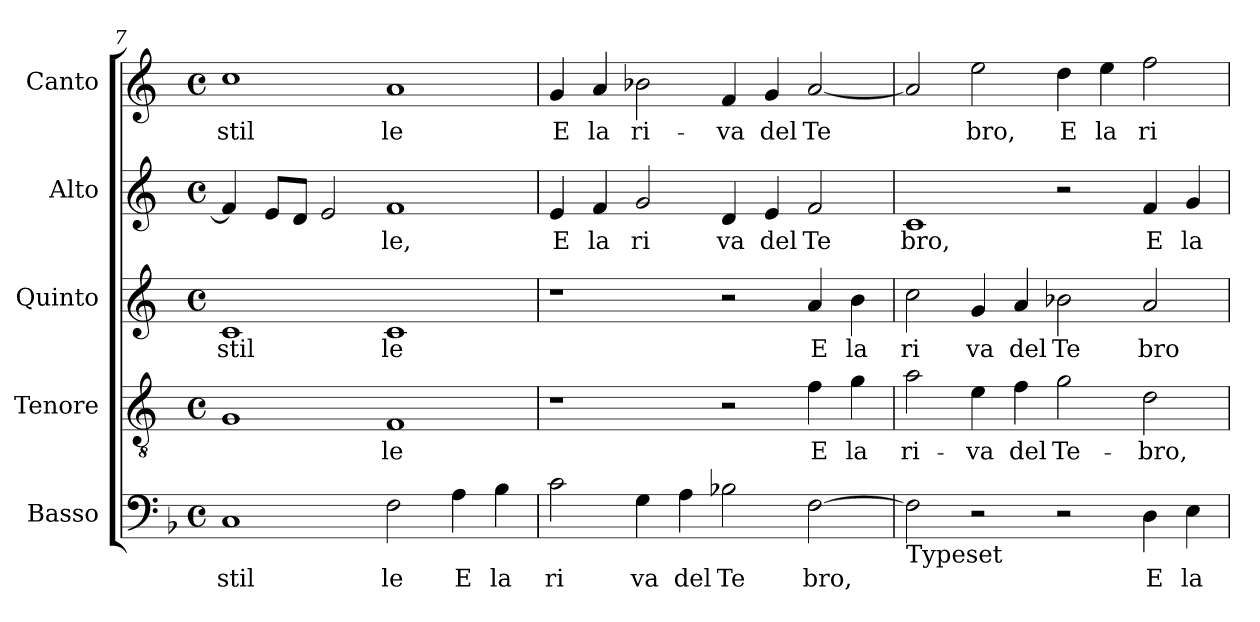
**kern	**text	**kern	**text	**kern	**text	**kern	**text	**kern	**text
*part5	*part5	*part4	*part4	*part3	*part3	*part2	*part2	*part1	*part1
*staff5	*staff5	*staff4	*staff4	*staff3	*staff3	*staff2	*staff2	*staff1	*staff1
*I"Basso	*	*I"Tenore	*	*I"Quinto	*	*I"Alto	*	*I"Canto	*
*clefF4	*	*clefGv2	*	*clefG2	*	*clefG2	*	*clefG2	*
*	*	*ITrd-3c-5	*	*ITrd-3c-5	*	*ITrd-3c-5	*	*ITrd-3c-5	*
*k[b-]	*	*k[b-]	*	*k[b-]	*	*k[b-]	*	*k[b-]	*
*F:	*	*F:	*	*F:	*	*F:	*	*F:	*
*M4/4	*	*M4/4	*	*M4/4	*	*M4/4	*	*M4/4	*
*met(c)	*	*met(c)	*	*met(c)	*	*met(c)	*	*met(c)	*
=7	=7	=7	=7	=7	=7	=7	=7	=7	=7
!	!LO:LY:b:cj	!	!LO:LY:b:cj	!	!LO:LY:b:cj	!	!LO:LY:b:cj	!	!LO:LY:b:cj
1C	stil	1c	--	1f	stil	4b-/]	.	1ff	stil
!	!	!	!	!	!	!	!LO:LY:b:cj	!	!
.	.	.	.	.	.	8a/L	.	.	.
!	!	!	!	!	!	!	!LO:LY:b:cj	!	!
.	.	.	.	.	.	8g/J	.	.	.
!	!	!	!	!	!	!	!LO:LY:b:cj	!	!
.	.	.	.	.	.	2a/	.	.	.
!	!LO:LY:b:cj	!	!LO:LY:b:cj	!	!LO:LY:b:cj	!	!LO:LY:b:cj	!	!LO:LY:b:cj
2F\	le	1B-	-le	1f	le	1b-	le,	1dd	le
!	!LO:LY:b:cj	!	!	!	!	!	!	!	!
4A\	E	.	.	.	.	.	.	.	.
!	!LO:LY:b:cj	!	!	!	!	!	!	!	!
4B-\	la	.	.	.	.	.	.	.	.
!!LO:PB:g=z
=8	=8	=8	=8	=8	=8	=8	=8	=8	=8
!	!LO:LY:b:cj	!	!	!	!	!	!LO:LY:b:cj	!	!LO:LY:b:cj
2c\	ri	1r	.	1r	.	4a/	E	4cc/	E
!	!	!	!	!	!	!	!LO:LY:b:cj	!	!LO:LY:b:cj
.	.	.	.	.	.	4b-/	la	4dd/	la
!	!LO:LY:b:cj	!	!	!	!	!	!LO:LY:b:cj	!	!LO:LY:b:cj
4G\	va	.	.	.	.	2cc/	ri	2ee-X\	ri-
!	!LO:LY:b:cj	!	!	!	!	!	!	!	!
4A\	del	.	.	.	.	.	.	.	.
!	!LO:LY:b:cj	!	!	!	!	!	!LO:LY:b:cj	!	!LO:LY:b:cj
2B-X\	Te	2r	.	2r	.	4g/	va	4b-/	-va
!	!	!	!	!	!	!	!LO:LY:b:cj	!	!LO:LY:b:cj
.	.	.	.	.	.	4a/	del	4cc/	del
!	!LO:LY:b:cj	!	!LO:LY:b:cj	!	!LO:LY:b:cj	!	!LO:LY:b:cj	!	!LO:LY:b:cj
[>2F\	bro,	4b-\	E	4dd/	E	2b-/	Te	[<2dd/	Te-
!	!	!	!LO:LY:b:cj	!	!LO:LY:b:cj	!	!	!	!
.	.	4cc\	la	4ee\	la	.	.	.	.
=9	=9	=9	=9	=9	=9	=9	=9	=9	=9
!LO:TX:b:t=Typeset	!	!	!	!	!	!	!	!	!
!	!LO:LY:b:cj	!	!LO:LY:b:cj	!	!LO:LY:b:cj	!	!LO:LY:b:cj	!	!LO:LY:b:cj
2F\]	.	2dd\	ri-	2ff\	ri	1f	bro,	2dd/]	--
!	!	!	!LO:LY:b:cj	!	!LO:LY:b:cj	!	!	!	!LO:LY:b:cj
2r	.	4a\	-va	4cc/	va	.	.	2aa\	-bro,
!	!	!	!LO:LY:b:cj	!	!LO:LY:b:cj	!	!	!	!
.	.	4b-\	del	4dd/	del	.	.	.	.
!	!	!	!LO:LY:b:cj	!	!LO:LY:b:cj	!	!	!	!LO:LY:b:cj
2r	.	2cc\	Te-	2ee-X\	Te	2r	.	4gg\	E
!	!	!	!	!	!	!	!	!	!LO:LY:b:cj
.	.	.	.	.	.	.	.	4aa\	la
!	!LO:LY:b:cj	!	!LO:LY:b:cj	!	!LO:LY:b:cj	!	!LO:LY:b:cj	!	!LO:LY:b:cj
4D\	E	2g\	-bro,	2dd/	bro	4b-/	E	2bb-\	ri-
!	!LO:LY:b:cj	!	!	!	!	!	!LO:LY:b:cj	!	!
4E\	la	.	.	.	.	4cc/	la	.	.
=	=	=	=	=	=	=	=	=	=
*-	*-	*-	*-	*-	*-	*-	*-	*-	*-
